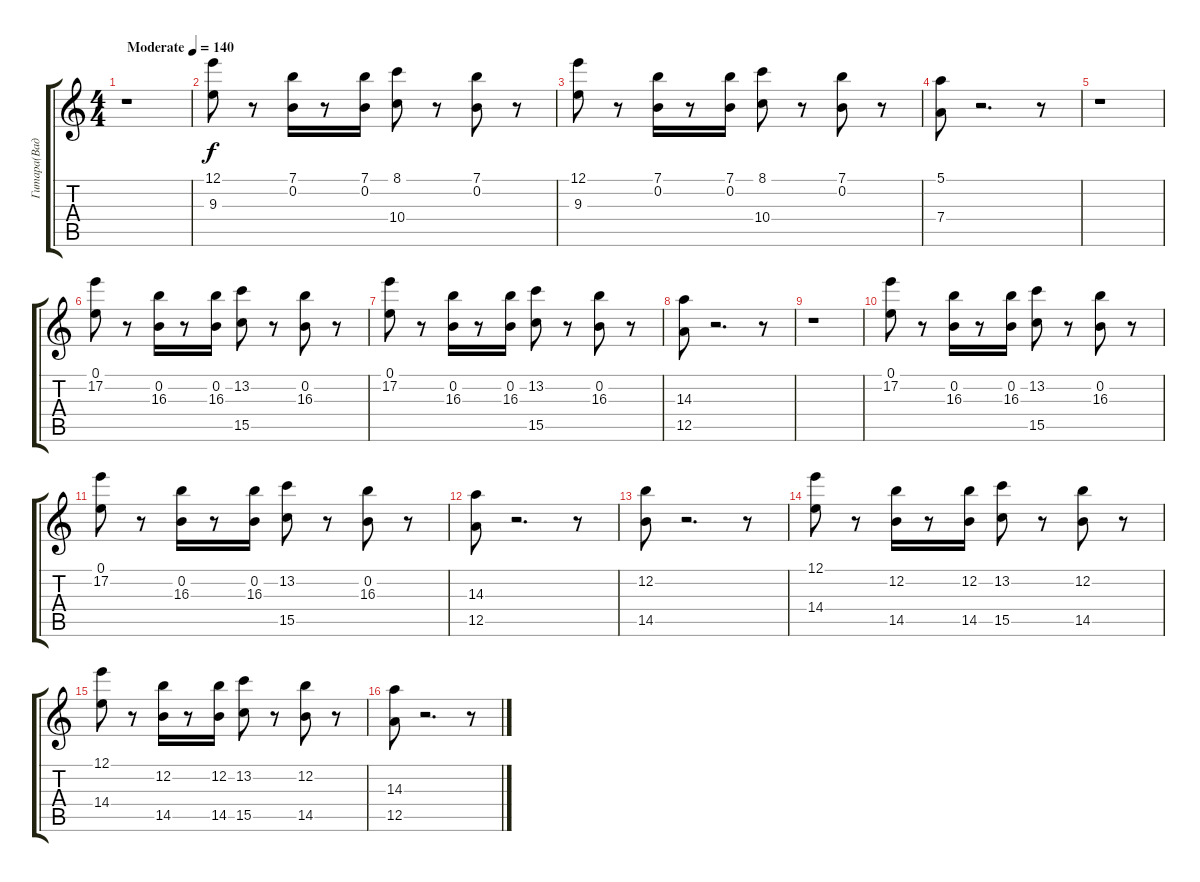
\track ("Гитара(Вадим)" "Гитара(Вад") {instrument electricguitarclean}
\staff {score tabs}
\tuning (E4 B3 G3 D3 A2 E2) {hide}
\ts (4 4)
\tempo (140 "Moderate")
\clef g2
\ks c
r.1{dy f instrument electricguitarclean} |
(12.1 9.3).8 r.8 (7.1 0.2).16 r.8 (7.1 0.2).16 (8.1 10.4).8 r.8 (7.1 0.2).8 r.8 |
(12.1 9.3).8 r.8 (7.1 0.2).16 r.8 (7.1 0.2).16 (8.1 10.4).8 r.8 (7.1 0.2).8 r.8 |
(5.1 7.4).8 r.2{d} r.8 |
r.1 |
(0.1 17.2).8 r.8 (0.2 16.3).16 r.8 (0.2 16.3).16 (13.2 15.5).8 r.8 (0.2 16.3).8 r.8 |
(0.1 17.2).8 r.8 (0.2 16.3).16 r.8 (0.2 16.3).16 (13.2 15.5).8 r.8 (0.2 16.3).8 r.8 |
(14.3 12.5).8 r.2{d} r.8 |
r.1 |
(0.1 17.2).8 r.8 (0.2 16.3).16 r.8 (0.2 16.3).16 (13.2 15.5).8 r.8 (0.2 16.3).8 r.8 |
(0.1 17.2).8 r.8 (0.2 16.3).16 r.8 (0.2 16.3).16 (13.2 15.5).8 r.8 (0.2 16.3).8 r.8 |
(14.3 12.5).8 r.2{d} r.8 |
(12.2 14.5).8 r.2{d} r.8 |
(12.1 14.4).8 r.8 (12.2 14.5).16 r.8 (12.2 14.5).16 (13.2 15.5).8 r.8 (12.2 14.5).8 r.8 |
(12.1 14.4).8 r.8 (12.2 14.5).16 r.8 (12.2 14.5).16 (13.2 15.5).8 r.8 (12.2 14.5).8 r.8 |
(14.3 12.5).8 r.2{d} r.8
